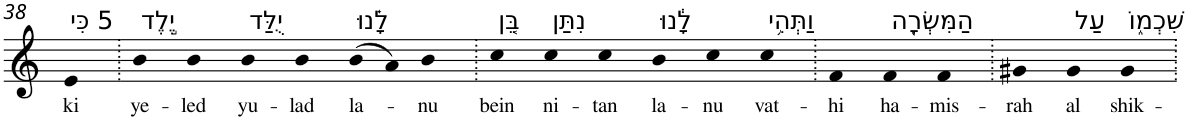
**kern	**text
*part1	*part1
*staff1	*staff1
*I"Piano	*
*I'Pno	*
!!LO:PB:g=z
*clefG2	*
*k[]	*
=38	=38
!LO:TX:a:t=5 כִּי	!
!	!LO:LY:b
4e	ki
=39.	=39.
!LO:TX:a:t=יֶ֣לֶד	!
!	!LO:LY:b
4b	ye-
!	!LO:LY:b
4b	-led
!LO:TX:a:t=יֻלַּד	!
!	!LO:LY:b
4b	yu-
!	!LO:LY:b
4b	-lad
!LO:TX:a:t=לָ֗נוּ	!
!	!LO:LY:b
(8b	la-
8a)	.
!	!LO:LY:b
4b	-nu
=40.	=40.
!LO:TX:a:t=בֵּ֚ן	!
!	!LO:LY:b
4cc	bein
!LO:TX:a:t=נִתַּן	!
!	!LO:LY:b
4cc	ni-
!	!LO:LY:b
4cc	-tan
!LO:TX:a:t=לָ֔נוּ	!
!	!LO:LY:b
4b	la-
!	!LO:LY:b
4cc	-nu
!LO:TX:a:t=וַתְּהִ֥י	!
!	!LO:LY:b
4cc	vat-
=41.	=41.
!	!LO:LY:b
4f	-hi
!LO:TX:a:t=הַמִּשְׂרָ֖ה	!
!	!LO:LY:b
4f	ha-
!	!LO:LY:b
4f	-mis-
=42.	=42.
!	!LO:LY:b
4g#X	-rah
!LO:TX:a:t=עַל	!
!	!LO:LY:b
4g#	al
!LO:TX:a:t=שִׁכְמ֑וֹ	!
!	!LO:LY:b
4g#	shik-
=.	=.
*-	*-
